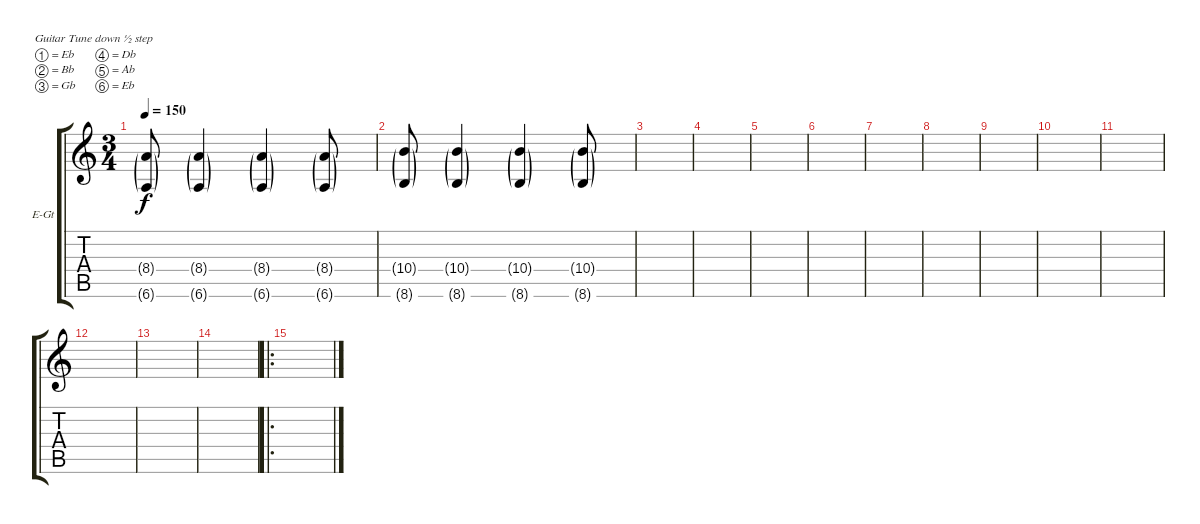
\defaultSystemsLayout 4
\bracketExtendMode groupsimilarinstruments
\firstSystemTrackNameOrientation horizontal
\otherSystemsTrackNameOrientation horizontal
\track ("Myles distorition" "E-Gt") {instrument distortionguitar}
\staff {score tabs}
\tuning (Eb4 Bb3 Gb3 Db3 Ab2 Eb2)
\ts (3 4)
\tempo 150
\clef g2
\scale
0.333333
\ks c
(6.6{g} 8.4{g}).8{dy f} (6.6{g} 8.4{g}).4 (6.6{g} 8.4{g}).4 (6.6{g} 8.4{g}).8 |
\scale
0.333333 (8.6{g} 10.4{g}).8 (8.6{g} 10.4{g}).4 (8.6{g} 10.4{g}).4 (8.6{g} 10.4{g}).8 |
\scale
0.333333 |
\scale
0.333333 |
\scale
0.333333 |
\scale
0.333333 |
\scale
0.333333 |
\scale
0.333333 |
\scale
0.333333 |
\scale
0.333333 |
\scale
0.333333 |
\scale
0.333333 |
\scale
0.313131 |
\scale
0.313131 |
\ro
\scale
0.373737 |
\scale
0.333333
